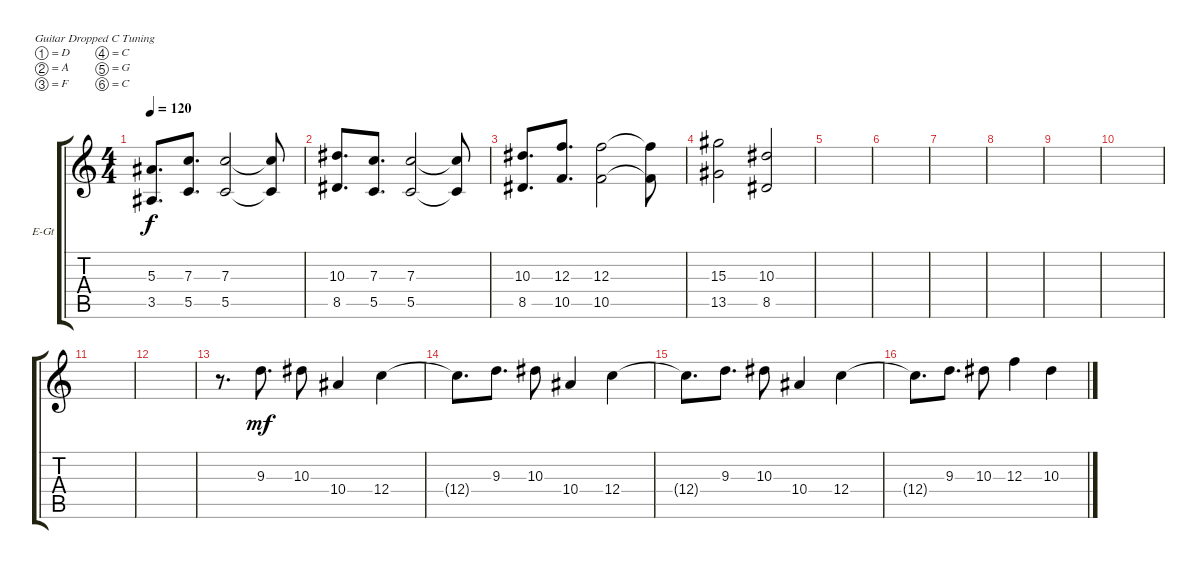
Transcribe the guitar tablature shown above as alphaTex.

\bracketExtendMode groupsimilarinstruments
\firstSystemTrackNameOrientation horizontal
\otherSystemsTrackNameOrientation horizontal
\track ("Electric Guitar" "E-Gt") {instrument distortionguitar}
\staff {score tabs}
\tuning (D4 A3 F3 C3 G2 C2)
\ts (4 4)
\tempo 120
\clef g2
\scale
0.333333
\ks c
(3.5 5.3).8{d dy f} (5.5 7.3).8{d} (5.5 7.3).2 (5.5{t} 7.3{t}).8 |
\scale
0.333333 (8.5 10.3).8{d} (5.5 7.3).8{d} (5.5 7.3).2 (5.5{t} 7.3{t}).8 |
(8.5 10.3).8{d} (10.5 12.3).8{d} (10.5 12.3).2 (10.5{t} 12.3{t}).8 |
(13.5 15.3).2 (8.5 10.3).2 |
|
|
|
|
|
|
|
|
r.8{d} 9.3.8{d dy mf} 10.3.8 10.4.4 12.4.4 |
12.4{t}.8{d} 9.3.8{d} 10.3.8 10.4.4 12.4.4 |
12.4{t}.8{d} 9.3.8{d} 10.3.8 10.4.4 12.4.4 |
12.4{t}.8{d} 9.3.8{d} 10.3.8 12.3.4 10.3.4
